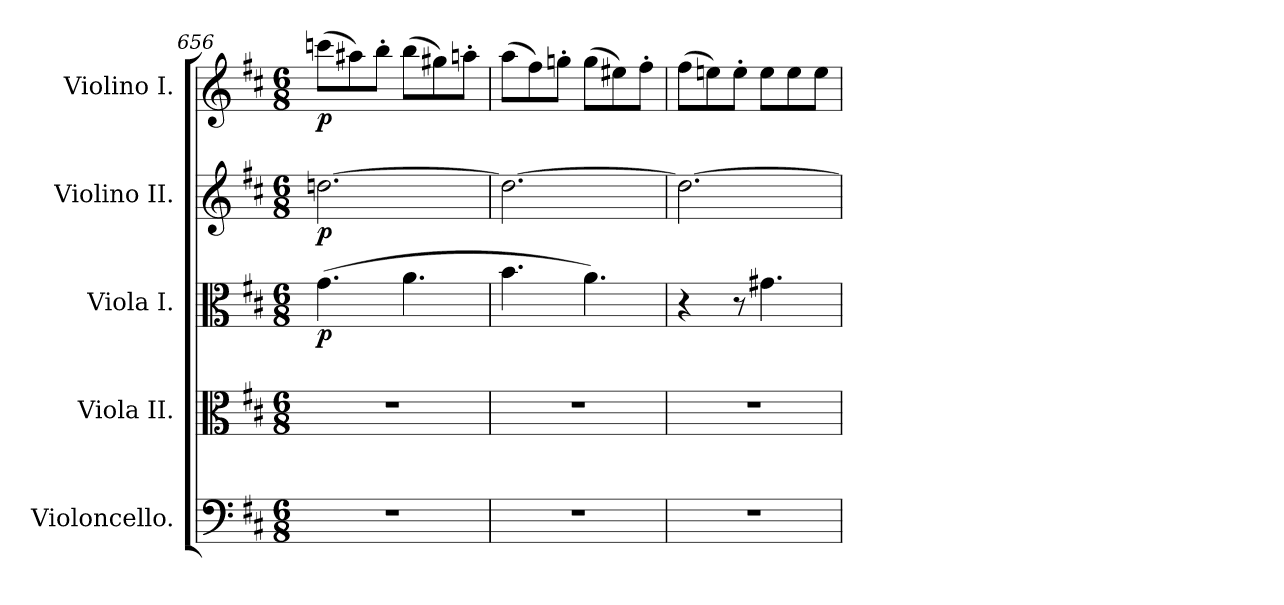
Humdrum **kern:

**kern	**kern	**kern	**dynam	**kern	**dynam	**kern	**dynam
*part5	*part4	*part3	*part3	*part2	*part2	*part1	*part1
*staff5	*staff4	*staff3	*staff3	*staff2	*staff2	*staff1	*staff1
*I"Violoncello.	*I"Viola II.	*I"Viola I.	*	*I"Violino II.	*	*I"Violino I.	*
*I'Vc	*I'Vla	*I'Vla	*	*I'Vln	*	*I'Vln	*
*clefF4	*clefC3	*clefC3	*	*clefG2	*	*clefG2	*
*k[f#c#]	*k[f#c#]	*k[f#c#]	*	*k[f#c#]	*	*k[f#c#]	*
*M6/8	*M6/8	*M6/8	*	*M6/8	*	*M6/8	*
=656	=656	=656	=656	=656	=656	=656	=656
!	!	!	!LO:DY:b	!	!LO:DY:b	!	!LO:DY:b
2.r	2.r	(>4.g\	p	[2.ddn\	p	(>8cccn\L	p
.	.	.	.	.	.	8aa#X\)	.
.	.	.	.	.	.	8bb'\J	.
.	.	4.a\	.	.	.	(>8bb\L	.
.	.	.	.	.	.	8gg#X\)	.
.	.	.	.	.	.	8aan'\J	.
=657	=657	=657	=657	=657	=657	=657	=657
2.r	2.r	4.b\	.	2.dd\_	.	(>8aa\L	.
.	.	.	.	.	.	8ff#\)	.
.	.	.	.	.	.	8ggn'\J	.
.	.	4.a\)	.	.	.	(>8gg\L	.
.	.	.	.	.	.	8ee#X\)	.
.	.	.	.	.	.	8ff#'\J	.
!!LO:LB:g=z
=658	=658	=658	=658	=658	=658	=658	=658
2.r	2.r	4r	.	2.dd\_	.	(>8ff#\L	.
.	.	.	.	.	.	8een\)	.
.	.	8r	.	.	.	8ee'\J	.
.	.	4.g#X\	.	.	.	8ee\L	.
.	.	.	.	.	.	8ee\	.
.	.	.	.	.	.	8ee\J	.
=	=	=	=	=	=	=	=
*-	*-	*-	*-	*-	*-	*-	*-
